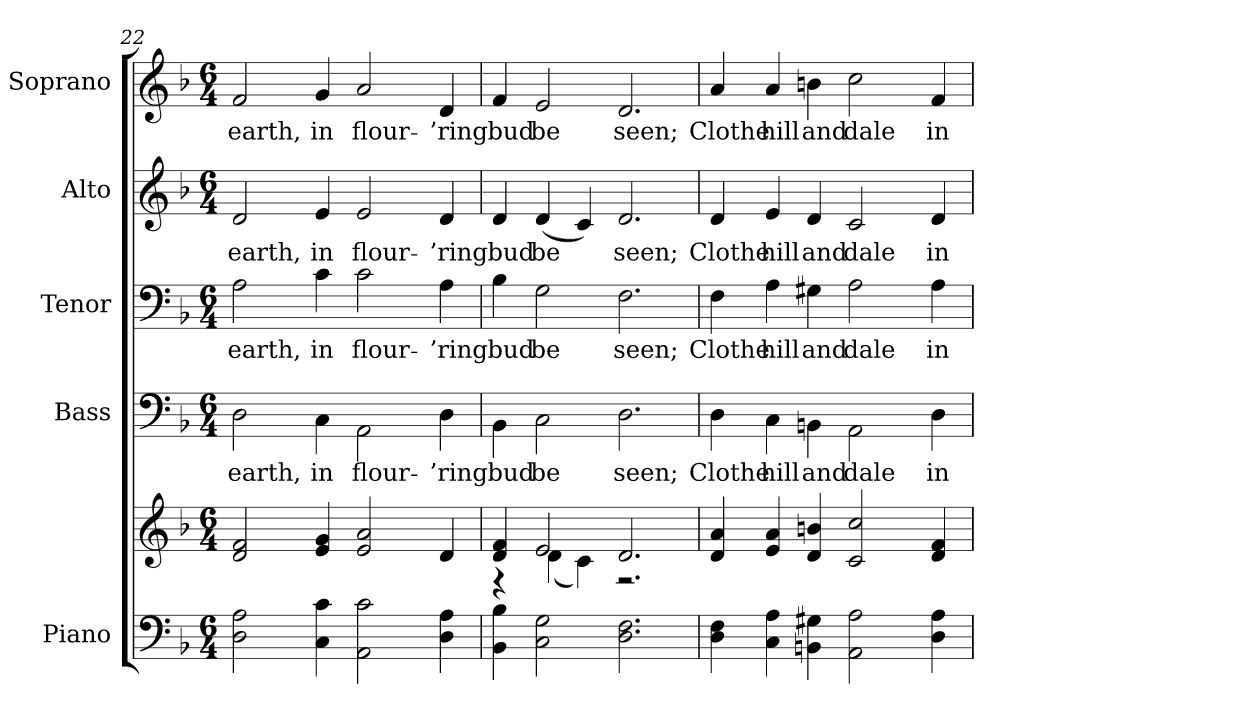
**kern	**kern	**kern	**text	**kern	**text	**kern	**text	**kern	**text
*part5	*part5	*part4	*part4	*part3	*part3	*part2	*part2	*part1	*part1
*staff6	*staff5	*staff4	*staff4	*staff3	*staff3	*staff2	*staff2	*staff1	*staff1
*I"Piano	*	*I"Bass	*	*I"Tenor	*	*I"Alto	*	*I"Soprano	*
*I'Pno.	*	*I'B.	*	*I'T.	*	*I'A.	*	*I'S.	*
*clefF4	*clefG2	*clefF4	*	*clefF4	*	*clefG2	*	*clefG2	*
*k[b-]	*k[b-]	*k[b-]	*	*k[b-]	*	*k[b-]	*	*k[b-]	*
*F:	*F:	*F:	*	*F:	*	*F:	*	*F:	*
*M6/4	*M6/4	*M6/4	*	*M6/4	*	*M6/4	*	*M6/4	*
=22	=22	=22	=22	=22	=22	=22	=22	=22	=22
*	*^	*	*	*	*	*	*	*	*
!	!	!	!	!LO:LY:b:color=#000000	!	!	!	!	!	!
!	!	!	!	!	!	!LO:LY:b:color=#000000	!	!	!	!
!	!	!	!	!	!	!	!	!LO:LY:b:color=#000000	!	!
!	!	!	!	!	!	!	!	!	!	!LO:LY:b:color=#000000
2Di\ 2Ai	2di/ 2fi	4ryy	2Di\	earth,	2Ai\	earth,	2di/	earth,	2fi/	earth,
.	.	4ryy	.	.	.	.	.	.	.	.
!	!	!	!	!LO:LY:b:color=#000000	!	!	!	!	!	!
!	!	!	!	!	!	!LO:LY:b:color=#000000	!	!	!	!
!	!	!	!	!	!	!	!	!LO:LY:b:color=#000000	!	!
!	!	!	!	!	!	!	!	!	!	!LO:LY:b:color=#000000
4Ci\ 4ci	4ei/ 4gi	4ryy	4Ci\	in	4ci\	in	4ei/	in	4gi/	in
!	!	!	!	!LO:LY:b:color=#000000	!	!	!	!	!	!
!	!	!	!	!	!	!LO:LY:b:color=#000000	!	!	!	!
!	!	!	!	!	!	!	!	!LO:LY:b:color=#000000	!	!
!	!	!	!	!	!	!	!	!	!	!LO:LY:b:color=#000000
2AAi\ 2ci	2ei/ 2ai	4ryy	2AAi\	flour-	2ci\	flour-	2ei/	flour-	2ai/	flour-
.	.	4ryy	.	.	.	.	.	.	.	.
!	!	!	!	!LO:LY:b:color=#000000	!	!	!	!	!	!
!	!	!	!	!	!	!LO:LY:b:color=#000000	!	!	!	!
!	!	!	!	!	!	!	!	!LO:LY:b:color=#000000	!	!
!	!	!	!	!	!	!	!	!	!	!LO:LY:b:color=#000000
4Di\ 4Ai	4di/	4ryy	4Di\	-’ring	4Ai\	-’ring	4di/	-’ring	4di/	-’ring
=23	=23	=23	=23	=23	=23	=23	=23	=23	=23	=23
!	!	!	!	!LO:LY:b:color=#000000	!	!	!	!	!	!
!	!	!	!	!	!	!LO:LY:b:color=#000000	!	!	!	!
!	!	!	!	!	!	!	!	!LO:LY:b:color=#000000	!	!
!	!	!	!	!	!	!	!	!	!	!LO:LY:b:color=#000000
4BB-i\ 4B-i	4di/ 4fi	4r	4BB-i\	bud	4B-i\	bud	4di/	bud	4fi/	bud
!	!	!	!	!LO:LY:b:color=#000000	!	!	!	!	!	!
!	!	!	!	!	!	!LO:LY:b:color=#000000	!	!	!	!
!	!	!	!	!	!	!	!	!LO:LY:b:color=#000000	!	!
!	!	!	!	!	!	!	!	!	!	!LO:LY:b:color=#000000
2Ci\ 2Gi	2ei/	(4di\	2Ci\	be	2Gi\	be	(4di/	be	2ei/	be
.	.	4ci\)	.	.	.	.	4ci/)	.	.	.
!	!	!	!	!LO:LY:b:color=#000000	!	!	!	!	!	!
!	!	!	!	!	!	!LO:LY:b:color=#000000	!	!	!	!
!	!	!	!	!	!	!	!	!LO:LY:b:color=#000000	!	!
!	!	!	!	!	!	!	!	!	!	!LO:LY:b:color=#000000
2.Di\ 2.Fi	2.di/	2.r	2.Di\	seen;	2.Fi\	seen;	2.di/	seen;	2.di/	seen;
!!LO:LB:g=z
=24	=24	=24	=24	=24	=24	=24	=24	=24	=24	=24
*^	*	*	*	*	*	*	*	*	*	*
!	!	!	!	!	!LO:LY:b:color=#000000	!	!	!	!	!	!
!	!	!	!	!	!	!	!LO:LY:b:color=#000000	!	!	!	!
!	!	!	!	!	!	!	!	!	!LO:LY:b:color=#000000	!	!
!	!	!	!	!	!	!	!	!	!	!	!LO:LY:b:color=#000000
4Di\ 4Fi	4ryy	4di/ 4ai	4ryy	4Di\	Clothe	4Fi\	Clothe	4di/	Clothe	4ai/	Clothe
!	!	!	!	!	!LO:LY:b:color=#000000	!	!	!	!	!	!
!	!	!	!	!	!	!	!LO:LY:b:color=#000000	!	!	!	!
!	!	!	!	!	!	!	!	!	!LO:LY:b:color=#000000	!	!
!	!	!	!	!	!	!	!	!	!	!	!LO:LY:b:color=#000000
4Ci\ 4Ai	4ryy	4ei/ 4ai	4ryy	4Ci\	hill	4Ai\	hill	4ei/	hill	4ai/	hill
!	!	!	!	!	!LO:LY:b:color=#000000	!	!	!	!	!	!
!	!	!	!	!	!	!	!LO:LY:b:color=#000000	!	!	!	!
!	!	!	!	!	!	!	!	!	!LO:LY:b:color=#000000	!	!
!	!	!	!	!	!	!	!	!	!	!	!LO:LY:b:color=#000000
4BBni\ 4G#Xi	4ryy	4di/ 4bni	4ryy	4BBni\	and	4G#Xi\	and	4di/	and	4bni\	and
!	!	!	!	!	!LO:LY:b:color=#000000	!	!	!	!	!	!
!	!	!	!	!	!	!	!LO:LY:b:color=#000000	!	!	!	!
!	!	!	!	!	!	!	!	!	!LO:LY:b:color=#000000	!	!
!	!	!	!	!	!	!	!	!	!	!	!LO:LY:b:color=#000000
2AAi\ 2Ai	4ryy	2ci/ 2cci	4ryy	2AAi\	dale	2Ai\	dale	2ci/	dale	2cci\	dale
.	4ryy	.	4ryy	.	.	.	.	.	.	.	.
!	!	!	!	!	!LO:LY:b:color=#000000	!	!	!	!	!	!
!	!	!	!	!	!	!	!LO:LY:b:color=#000000	!	!	!	!
!	!	!	!	!	!	!	!	!	!LO:LY:b:color=#000000	!	!
!	!	!	!	!	!	!	!	!	!	!	!LO:LY:b:color=#000000
4Di\ 4Ai	4ryy	4di/ 4fi	4ryy	4Di\	in	4Ai\	in	4di/	in	4fi/	in
*v	*v	*	*	*	*	*	*	*	*	*	*
*	*v	*v	*	*	*	*	*	*	*	*
=	=	=	=	=	=	=	=	=	=
*-	*-	*-	*-	*-	*-	*-	*-	*-	*-
